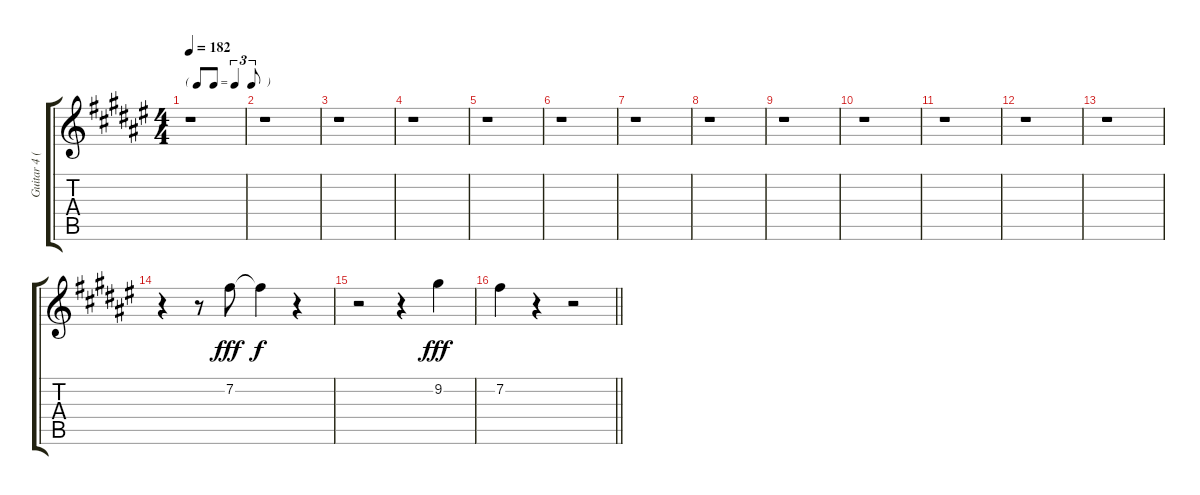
\track ("Guitar 4 (clarinette)" "Guitar 4 (") {instrument distortionguitar}
\staff {score tabs}
\tuning (E4 B3 G3 D3 A2 E2) {hide}
\ts (4 4)
\tf triplet8th
\tempo 182
\clef g2
\ks f#
r.1{dy fff} |
r.1 |
r.1 |
r.1 |
r.1 |
r.1 |
r.1 |
r.1 |
r.1 |
r.1 |
r.1 |
r.1 |
r.1 |
r.4 r.8 7.2.8 7.2{t}.4{dy f} r.4 |
r.2 r.4 9.2.4{dy fff} |
\barLineRight lightlight
7.2.4 r.4 r.2
